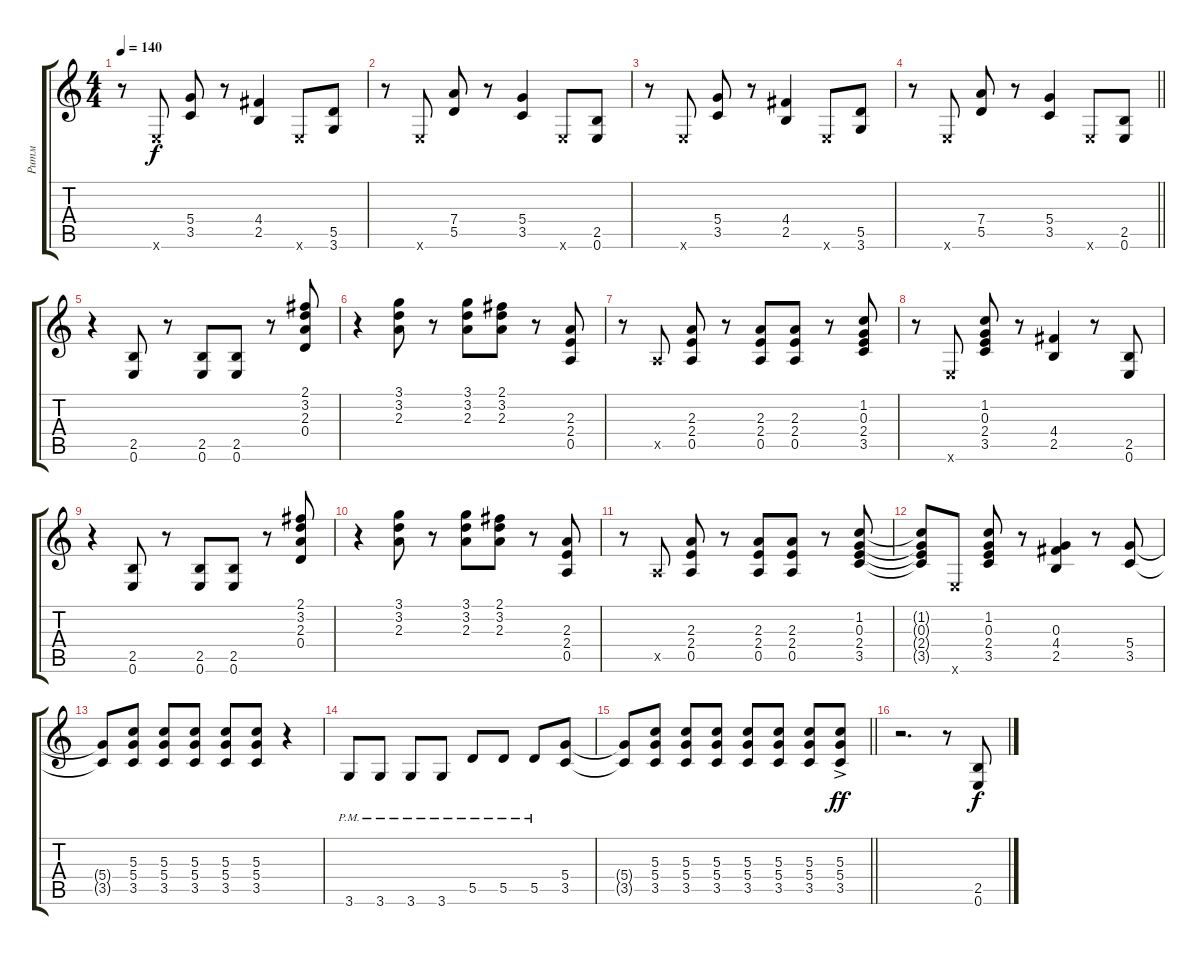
\track ("Ритм" "Ритм") {instrument distortionguitar}
\staff {score tabs}
\tuning (E4 B3 G3 D3 A2 E2) {hide}
\ts (4 4)
\tempo 140
\clef g2
\ks c
r.8{dy f} 0.6{x}.8 (5.4 3.5).8 r.8 (4.4 2.5).4 0.6{x}.8 (5.5 3.6).8 |
r.8 0.6{x}.8 (7.4 5.5).8 r.8 (5.4 3.5).4 0.6{x}.8 (2.5 0.6).8 |
r.8 0.6{x}.8 (5.4 3.5).8 r.8 (4.4 2.5).4 0.6{x}.8 (5.5 3.6).8 |
\barLineRight lightlight
r.8 0.6{x}.8 (7.4 5.5).8 r.8 (5.4 3.5).4 0.6{x}.8 (2.5 0.6).8 |
r.4 (2.5 0.6).8 r.8 (2.5 0.6).8 (2.5 0.6).8 r.8 (2.1 3.2 2.3 0.4).8 |
r.4 (3.1 3.2 2.3).8 r.8 (3.1 3.2 2.3).8 (2.1 3.2 2.3).8 r.8 (2.3 2.4 0.5).8 |
r.8 0.5{x}.8 (2.3 2.4 0.5).8 r.8 (2.3 2.4 0.5).8 (2.3 2.4 0.5).8 r.8 (1.2 0.3 2.4 3.5).8 |
r.8 0.6{x}.8 (1.2 0.3 2.4 3.5).8 r.8 (4.4 2.5).4 r.8 (2.5 0.6).8 |
r.4 (2.5 0.6).8 r.8 (2.5 0.6).8 (2.5 0.6).8 r.8 (2.1 3.2 2.3 0.4).8 |
r.4 (3.1 3.2 2.3).8 r.8 (3.1 3.2 2.3).8 (2.1 3.2 2.3).8 r.8 (2.3 2.4 0.5).8 |
r.8 0.5{x}.8 (2.3 2.4 0.5).8 r.8 (2.3 2.4 0.5).8 (2.3 2.4 0.5).8 r.8 (1.2 0.3 2.4 3.5).8 |
(1.2{t} 0.3{t} 2.4{t} 3.5{t}).8 0.6{x}.8 (1.2 0.3 2.4 3.5).8 r.8 (0.3 4.4 2.5).4 r.8 (5.4 3.5).8 |
(5.4{t} 3.5{t}).8 (5.3 5.4 3.5).8 (5.3 5.4 3.5).8 (5.3 5.4 3.5).8 (5.3 5.4 3.5).8 (5.3 5.4 3.5).8 r.4 |
3.6{pm}.8 3.6{pm}.8 3.6{pm}.8 3.6{pm}.8 5.5{pm}.8 5.5{pm}.8 5.5{pm}.8 (5.4 3.5).8 |
\barLineRight lightlight
(5.4{t} 3.5{t}).8 (5.3 5.4 3.5).8 (5.3 5.4 3.5).8 (5.3 5.4 3.5).8 (5.3 5.4 3.5).8 (5.3 5.4 3.5).8 (5.3 5.4 3.5).8 (5.3{ac} 5.4{ac} 3.5{ac}).8{dy ff} |
r.2{d} r.8 (2.5 0.6).8{dy f}
